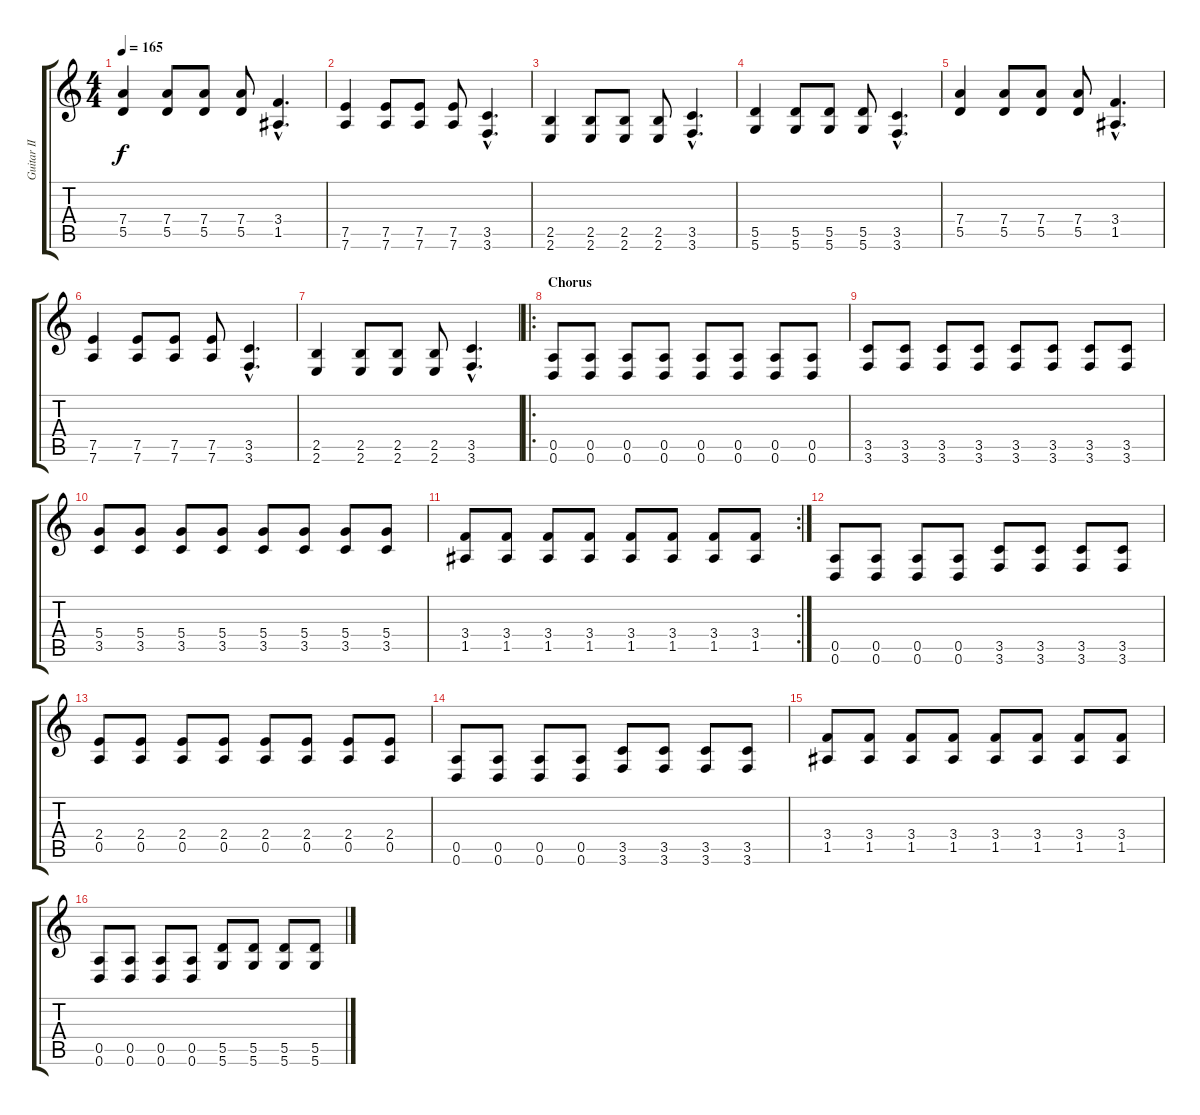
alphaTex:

\track ("Guitar II" "Guitar II") {instrument distortionguitar}
\staff {score tabs}
\tuning (E4 B3 G3 D3 A2 D2) {hide}
\ts (4 4)
\tempo 165
\clef g2
\ks c
(7.4 5.5).4{dy f} (7.4 5.5).8 (7.4 5.5).8 (7.4 5.5).8 (3.4{hac} 1.5{hac}).4{d} |
(7.5 7.6).4 (7.5 7.6).8 (7.5 7.6).8 (7.5 7.6).8 (3.5{hac} 3.6{hac}).4{d} |
(2.5 2.6).4 (2.5 2.6).8 (2.5 2.6).8 (2.5 2.6).8 (3.5{hac} 3.6{hac}).4{d} |
(5.5 5.6).4 (5.5 5.6).8 (5.5 5.6).8 (5.5 5.6).8 (3.5{hac} 3.6{hac}).4{d} |
(7.4 5.5).4 (7.4 5.5).8 (7.4 5.5).8 (7.4 5.5).8 (3.4{hac} 1.5{hac}).4{d} |
(7.5 7.6).4 (7.5 7.6).8 (7.5 7.6).8 (7.5 7.6).8 (3.5{hac} 3.6{hac}).4{d} |
(2.5 2.6).4 (2.5 2.6).8 (2.5 2.6).8 (2.5 2.6).8 (3.5{hac} 3.6{hac}).4{d} |
\ro
\section ("" "Chorus")
(0.5 0.6).8 (0.5 0.6).8 (0.5 0.6).8 (0.5 0.6).8 (0.5 0.6).8 (0.5 0.6).8 (0.5 0.6).8 (0.5 0.6).8 |
(3.5 3.6).8 (3.5 3.6).8 (3.5 3.6).8 (3.5 3.6).8 (3.5 3.6).8 (3.5 3.6).8 (3.5 3.6).8 (3.5 3.6).8 |
(5.4 3.5).8 (5.4 3.5).8 (5.4 3.5).8 (5.4 3.5).8 (5.4 3.5).8 (5.4 3.5).8 (5.4 3.5).8 (5.4 3.5).8 |
\rc 2
(3.4 1.5).8 (3.4 1.5).8 (3.4 1.5).8 (3.4 1.5).8 (3.4 1.5).8 (3.4 1.5).8 (3.4 1.5).8 (3.4 1.5).8 |
(0.5 0.6).8 (0.5 0.6).8 (0.5 0.6).8 (0.5 0.6).8 (3.5 3.6).8 (3.5 3.6).8 (3.5 3.6).8 (3.5 3.6).8 |
(2.4 0.5).8 (2.4 0.5).8 (2.4 0.5).8 (2.4 0.5).8 (2.4 0.5).8 (2.4 0.5).8 (2.4 0.5).8 (2.4 0.5).8 |
(0.5 0.6).8 (0.5 0.6).8 (0.5 0.6).8 (0.5 0.6).8 (3.5 3.6).8 (3.5 3.6).8 (3.5 3.6).8 (3.5 3.6).8 |
(3.4 1.5).8 (3.4 1.5).8 (3.4 1.5).8 (3.4 1.5).8 (3.4 1.5).8 (3.4 1.5).8 (3.4 1.5).8 (3.4 1.5).8 |
(0.5 0.6).8 (0.5 0.6).8 (0.5 0.6).8 (0.5 0.6).8 (5.5 5.6).8 (5.5 5.6).8 (5.5 5.6).8 (5.5 5.6).8
